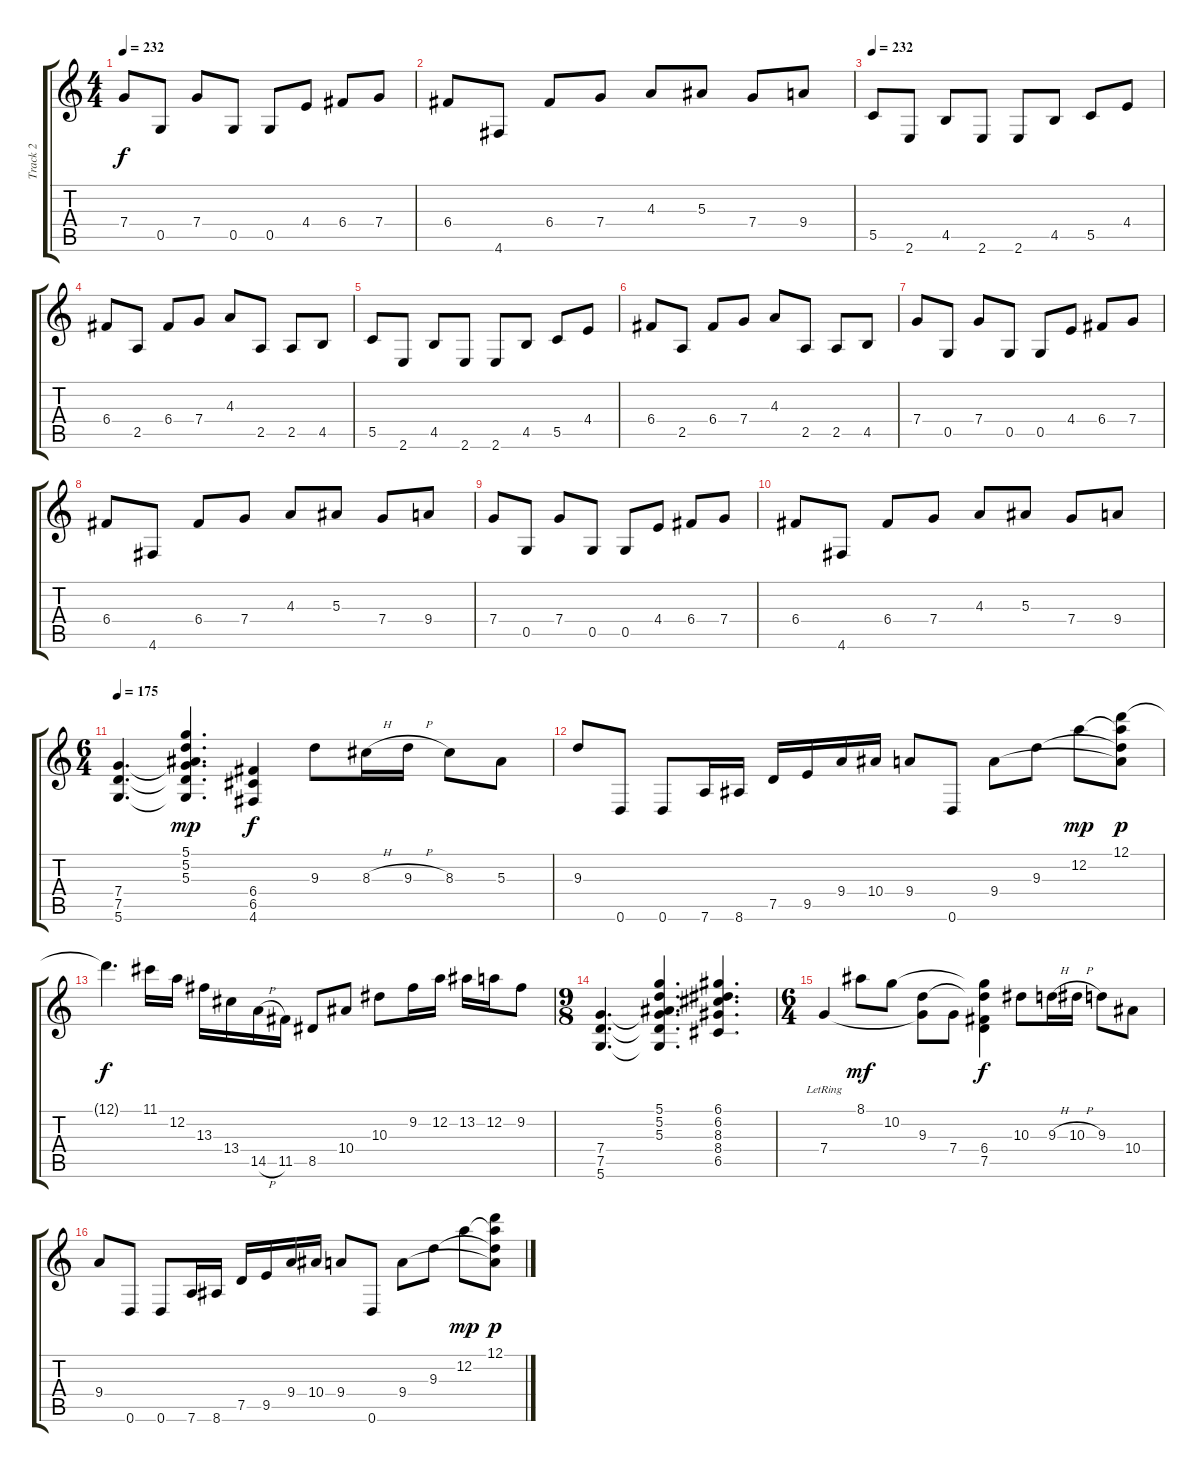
\track ("Track 2" "Track 2") {instrument distortionguitar}
\staff {score tabs}
\tuning (D4 A3 F3 C3 G2 D2) {hide}
\ts (4 4)
\tempo 232
\clef g2
\ks c
7.4.8{dy f} 0.5.8 7.4.8 0.5.8 0.5.8 4.4.8 6.4.8 7.4.8 |
6.4.8 4.6.8 6.4.8 7.4.8 4.3.8 5.3.8 7.4.8 9.4.8 |
\tempo 232
5.5.8 2.6.8 4.5.8 2.6.8 2.6.8 4.5.8 5.5.8 4.4.8 |
6.4.8 2.5.8 6.4.8 7.4.8 4.3.8 2.5.8 2.5.8 4.5.8 |
5.5.8 2.6.8 4.5.8 2.6.8 2.6.8 4.5.8 5.5.8 4.4.8 |
6.4.8 2.5.8 6.4.8 7.4.8 4.3.8 2.5.8 2.5.8 4.5.8 |
7.4.8 0.5.8 7.4.8 0.5.8 0.5.8 4.4.8 6.4.8 7.4.8 |
6.4.8 4.6.8 6.4.8 7.4.8 4.3.8 5.3.8 7.4.8 9.4.8 |
7.4.8 0.5.8 7.4.8 0.5.8 0.5.8 4.4.8 6.4.8 7.4.8 |
6.4.8 4.6.8 6.4.8 7.4.8 4.3.8 5.3.8 7.4.8 9.4.8 |
\ts (6 4)
\tempo 175
(7.4 7.5 5.6).4{d} (5.1 5.2 5.3 7.4{t} 7.5{t} 5.6{t}).4{d dy mp} (6.4 6.5 4.6).4{dy f} 9.3.8 8.3{h}.16 9.3{h}.16 8.3.8 5.3.8 |
9.3.8 0.6.8 0.6.8 7.6.16 8.6.16 7.5.16 9.5.16 9.4.16 10.4.16 9.4.8 0.6.8 9.4.8 9.3.8 12.2.8{dy mp} (12.1 12.2{t} 9.3{t} 9.4{t}).8{dy p} |
12.1{t}.4{d dy f} 11.1.16 12.2.16 13.3.16 13.4.16 14.5{h}.16 11.5.16 8.5.8 10.4.8 10.3.8 9.2.16 12.2.16 13.2.16 12.2.16 9.2.8 |
\ts (9 8)
(7.4 7.5 5.6).4{d} (5.1 5.2 5.3 7.4{t} 7.5{t} 5.6{t}).4{d} (6.1 6.2 8.3 8.4 6.5).4{d} |
\ts (6 4)
7.4{lr}.4 8.1.8{dy mf} 10.2.8 (9.3 7.4{t}).8 7.4.8 (10.2{t} 9.3{t} 6.4 7.5).4{dy f} 10.3.8 9.3{h}.16 10.3{h}.16 9.3.8 10.4.8 |
9.4.8 0.6.8 0.6.8 7.6.16 8.6.16 7.5.16 9.5.16 9.4.16 10.4.16 9.4.8 0.6.8 9.4.8 9.3.8 12.2.8{dy mp} (12.1 12.2{t} 9.3{t} 9.4{t}).8{dy p}
